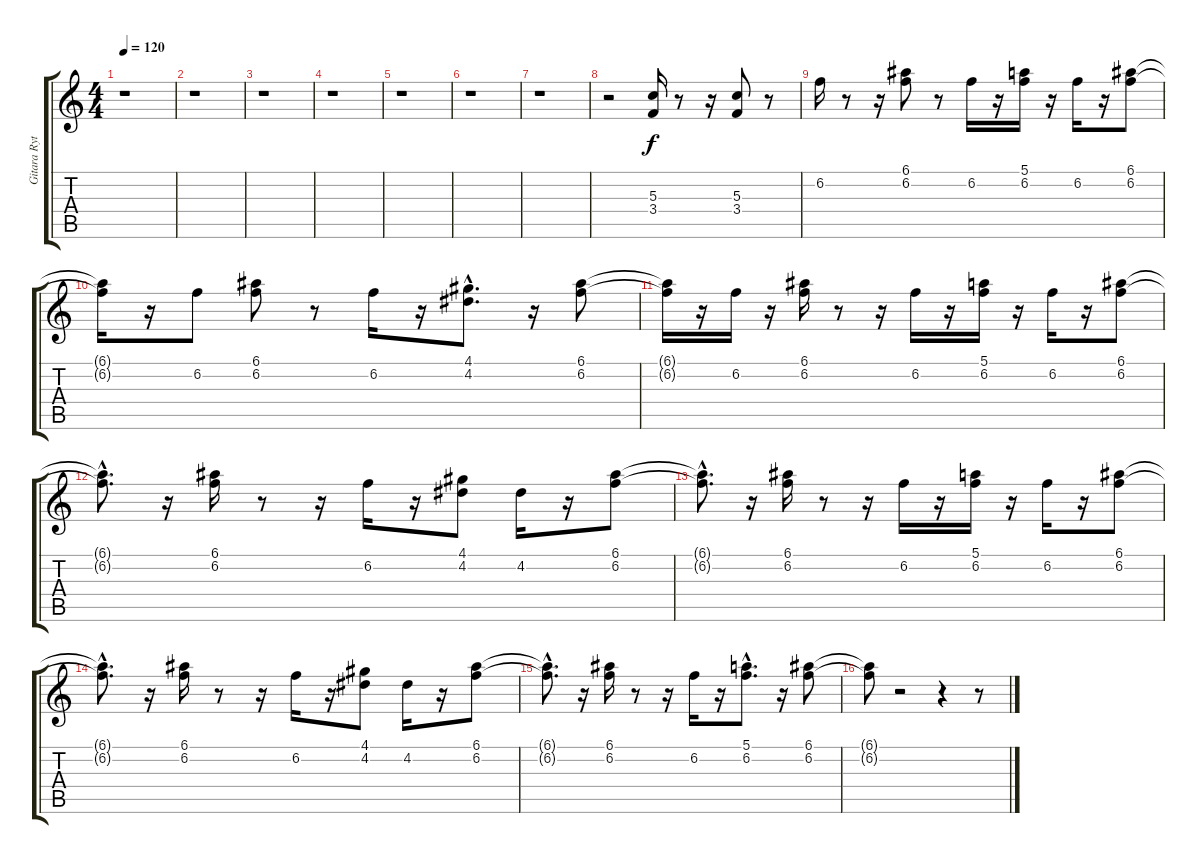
\track ("Gitara Rytmiczna" "Gitara Ryt") {instrument overdrivenguitar}
\staff {score tabs}
\tuning (E4 B3 G3 D3 A2 E2) {hide}
\ts (4 4)
\tempo 120
\clef g2
\ks c
r.1{dy f} |
r.1 |
r.1 |
r.1 |
r.1 |
r.1 |
r.1 |
r.2 (5.3 3.4).16 r.8 r.16 (5.3 3.4).8 r.8 |
6.2.16 r.8 r.16 (6.1 6.2).8 r.8 6.2.16 r.16 (5.1 6.2).16 r.16 6.2.16 r.16 (6.1 6.2).8 |
(6.1{t} 6.2{t}).16 r.16 6.2.8 (6.1 6.2).8 r.8 6.2.16 r.16 (4.1{hac} 4.2{hac}).8{d} r.16 (6.1 6.2).8 |
(6.1{t} 6.2{t}).16 r.16 6.2.16 r.16 (6.1 6.2).16 r.8 r.16 6.2.16 r.16 (5.1 6.2).16 r.16 6.2.16 r.16 (6.1 6.2).8 |
(6.1{hac t} 6.2{hac t}).8{d} r.16 (6.1 6.2).16 r.8 r.16 6.2.16 r.16 (4.1 4.2).8 4.2.16 r.16 (6.1 6.2).8 |
(6.1{hac t} 6.2{hac t}).8{d} r.16 (6.1 6.2).16 r.8 r.16 6.2.16 r.16 (5.1 6.2).16 r.16 6.2.16 r.16 (6.1 6.2).8 |
(6.1{hac t} 6.2{hac t}).8{d} r.16 (6.1 6.2).16 r.8 r.16 6.2.16 r.16 (4.1 4.2).8 4.2.16 r.16 (6.1 6.2).8 |
(6.1{hac t} 6.2{hac t}).8{d} r.16 (6.1 6.2).16 r.8 r.16 6.2.16 r.16 (5.1{hac} 6.2{hac}).8{d} r.16 (6.1 6.2).8 |
(6.1{t} 6.2{t}).8 r.2 r.4 r.8
